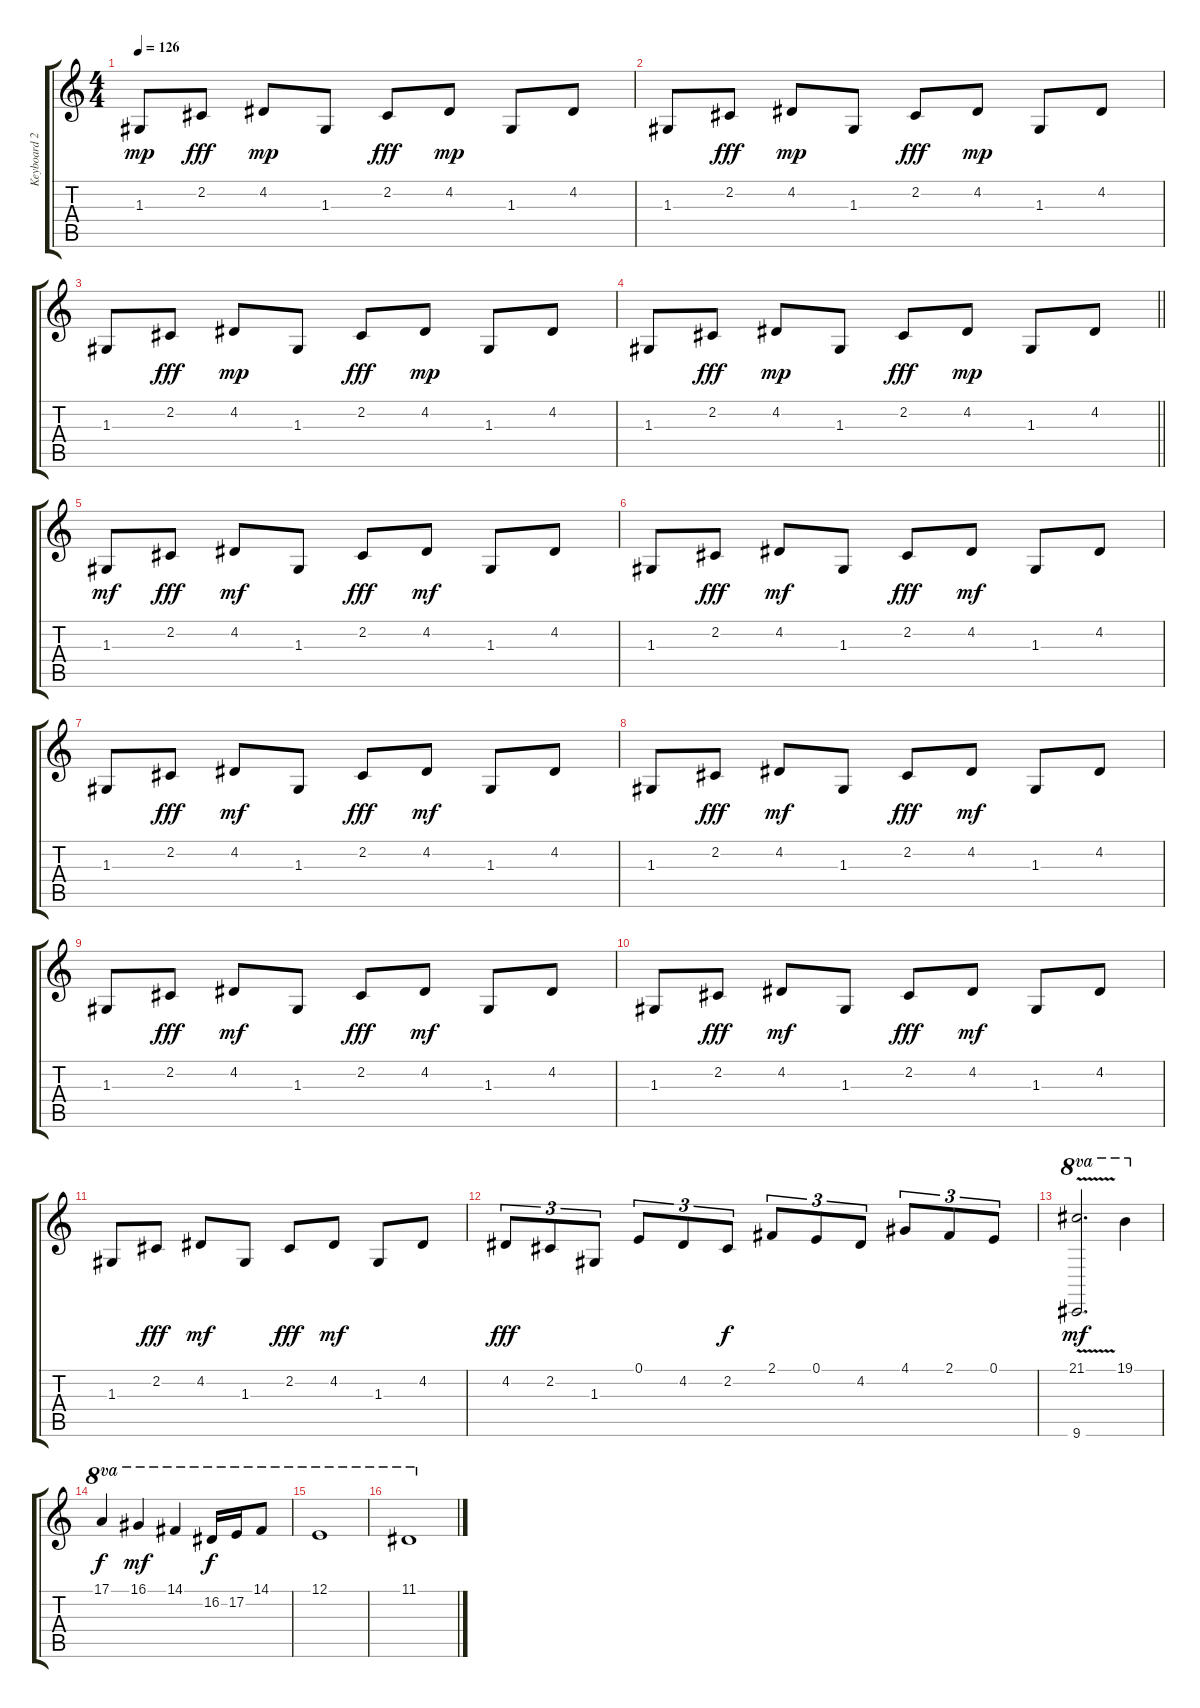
\track ("Keyboard 2" "Keyboard 2") {instrument stringensemble1}
\staff {score tabs}
\tuning (E4 B3 G3 D3 A2 E2) {hide}
\ts (4 4)
\tempo 126
\clef g2
\ks c
1.3.8{dy mp volume 7} 2.2.8{dy fff} 4.2.8{dy mp} 1.3.8 2.2.8{dy fff} 4.2.8{dy mp} 1.3.8 4.2.8 |
1.3.8{volume 8} 2.2.8{dy fff} 4.2.8{dy mp} 1.3.8 2.2.8{dy fff} 4.2.8{dy mp} 1.3.8 4.2.8 |
1.3.8{volume 9} 2.2.8{dy fff} 4.2.8{dy mp} 1.3.8 2.2.8{dy fff} 4.2.8{dy mp} 1.3.8 4.2.8 |
\barLineRight lightlight
1.3.8{volume 10} 2.2.8{dy fff} 4.2.8{dy mp} 1.3.8 2.2.8{dy fff} 4.2.8{dy mp} 1.3.8 4.2.8 |
1.3.8{dy mf} 2.2.8{dy fff} 4.2.8{dy mf} 1.3.8 2.2.8{dy fff} 4.2.8{dy mf} 1.3.8 4.2.8 |
1.3.8 2.2.8{dy fff} 4.2.8{dy mf} 1.3.8 2.2.8{dy fff} 4.2.8{dy mf} 1.3.8 4.2.8 |
1.3.8 2.2.8{dy fff} 4.2.8{dy mf} 1.3.8 2.2.8{dy fff} 4.2.8{dy mf} 1.3.8 4.2.8 |
1.3.8 2.2.8{dy fff} 4.2.8{dy mf} 1.3.8 2.2.8{dy fff} 4.2.8{dy mf} 1.3.8 4.2.8 |
1.3.8 2.2.8{dy fff} 4.2.8{dy mf} 1.3.8 2.2.8{dy fff} 4.2.8{dy mf} 1.3.8 4.2.8 |
1.3.8 2.2.8{dy fff} 4.2.8{dy mf} 1.3.8 2.2.8{dy fff} 4.2.8{dy mf} 1.3.8 4.2.8 |
1.3.8 2.2.8{dy fff} 4.2.8{dy mf} 1.3.8 2.2.8{dy fff} 4.2.8{dy mf} 1.3.8 4.2.8 |
4.2.8{tu (3 2) dy fff} 2.2.8{tu (3 2)} 1.3.8{tu (3 2)} 0.1.8{tu (3 2)} 4.2.8{tu (3 2)} 2.2.8{tu (3 2) dy f} 2.1.8{tu (3 2)} 0.1.8{tu (3 2)} 4.2.8{tu (3 2)} 4.1.8{tu (3 2)} 2.1.8{tu (3 2)} 0.1.8{tu (3 2)} |
(21.1{v} 9.6).2{d ot 8va dy mf} 19.1.4{ot 8va} |
17.1.4{ot 8va dy f} 16.1.4{ot 8va dy mf} 14.1.4{ot 8va} 16.2.16{ot 8va dy f} 17.2.16{ot 8va} 14.1.8{ot 8va} |
12.1.1{ot 8va} |
11.1.1{ot 8va}
